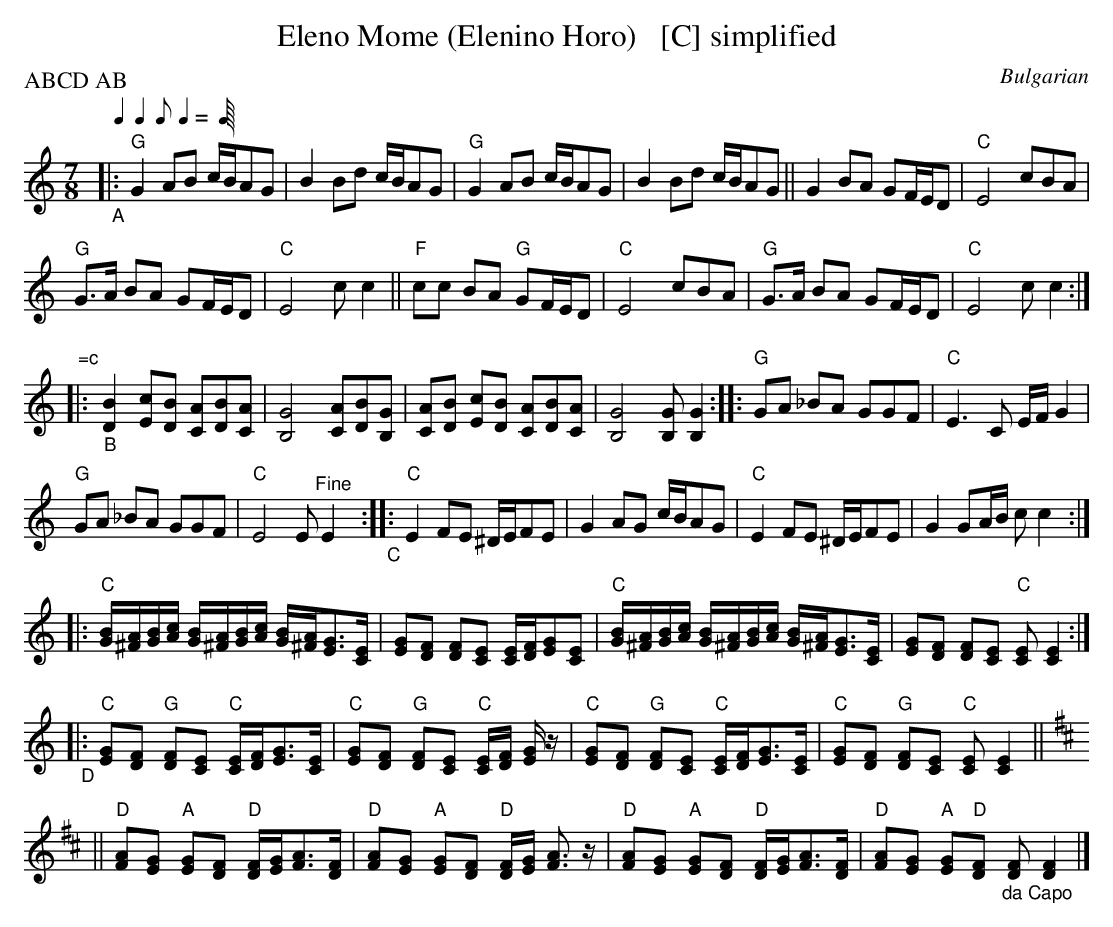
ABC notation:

X:1
T: Eleno Mome (Elenino Horo)   [C] simplified
O: Bulgarian
L: 1/16
M: 7/8
P: ABCD AB
Q: 2/8 2/8 1/8 2/8
K: C
"_A"|:\
"G"G4 A2B2 cBA2G2 | B4 B2d2 cBA2G2 | "G"G4 A2B2 cBA2G2 | B4 B2d2 cBA2G2 || G4 B2A2 G2FED2 | "C"E8 c2B2A2 |
"G"G3A B2A2 G2FED2 | "C"E8 c2 c4 ||\
"F"c2c2 B2A2 "G"G2FED2 | "C"E8 c2B2A2 | "G"G3A B2A2 G2FED2 | "C"E8 c2 c4 :|
"=c"|:\
"_B"[B4D4] [c2E2][B2D2] [A2C2][B2D2][A2C2] | [G8B,8] [A2C2][B2D2][G2B,2] |\
[A2C2][B2D2] [c2E2][B2D2] [A2C2][B2D2][A2C2] | [G8B,8] [G2B,2][G4B,4] ::\
"G"G2A2 _B2A2 G2G2F2 |"C"E6 C2 EFG4 |
"G"G2A2 _B2A2 G2G2F2 |"C"E8 E2"^Fine"E4 \
"_C"::\
"C"E4 F2E2 ^DEF2E2 | G4 A2G2 cBA2G2 | "C"E4 F2E2 ^DEF2E2 | G4 G2AB c2c4 :|
|:\
"C"[BG][A^F][BG][cA] [BG][A^F][BG][cA] [BG][A^F][G3E3][EC] | [G2E2][F2D2] [F2D2][E2C2] [EC][FD][G2E2][E2C2] |\
"C"[BG][A^F][BG][cA] [BG][A^F][BG][cA] [BG][A^F][G3E3][EC] | [G2E2][F2D2] [F2D2][E2C2] "C"[E2C2][E4C4] :|
"_D"|:\
"C"[G2E2][F2D2] "G"[F2D2][E2C2] "C"[EC][FD][G3E3][EC] | "C"[G2E2][F2D2] "G"[F2D2][E2C2] "C"[EC][FD] [GE]z |\
"C"[G2E2][F2D2] "G"[F2D2][E2C2] "C"[EC][FD][G3E3][EC] | "C"[G2E2][F2D2] "G"[F2D2][E2C2] "C"[E2C2][E4C4] ||\
[K:D]
||\
"D"[A2F2][G2E2] "A"[G2E2][F2D2] "D"[FD][GE][A3F3][FD] | "D"[A2F2][G2E2] "A"[G2E2][F2D2] "D"[FD][GE] [A3F3]z |\
"D"[A2F2][G2E2] "A"[G2E2][F2D2] "D"[FD][GE][A3F3][FD] | "D"[A2F2][G2E2] "A"[G2E2]"D"[F2D2] "_da Capo"[F2D2][F4D4] |]
